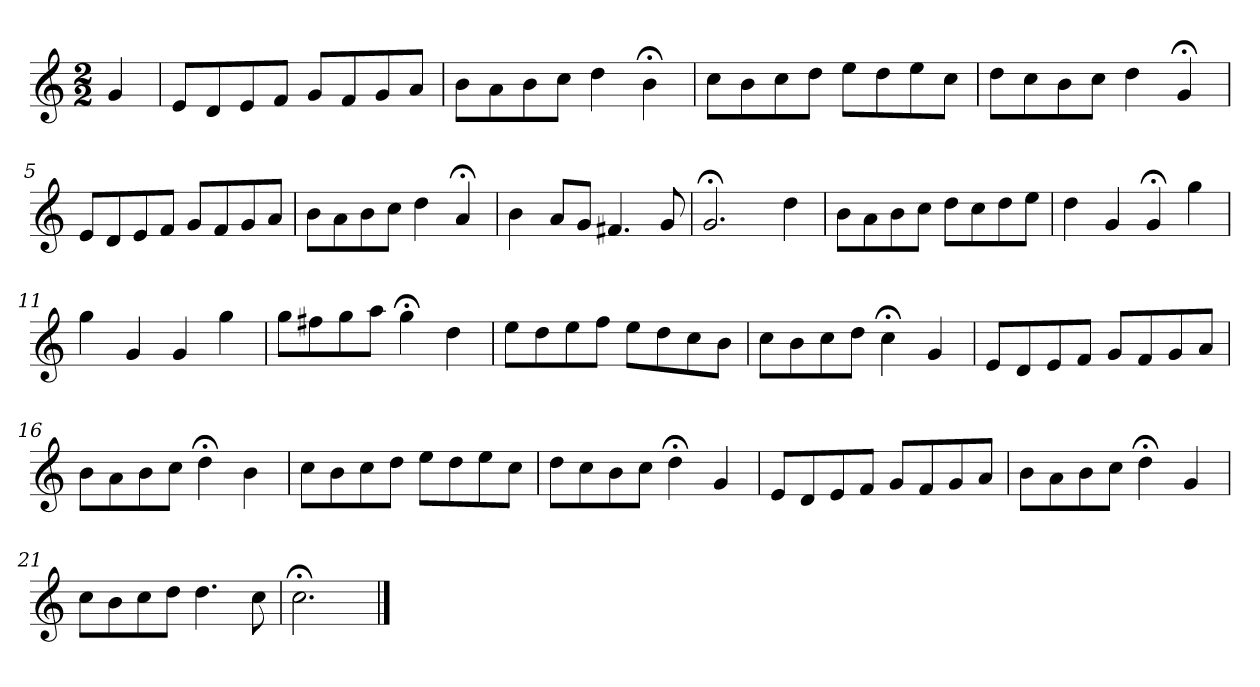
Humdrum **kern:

**kern
*part1
*staff1
*k[]
*C:
*M2/2
*MM120
=
4g
=1
8eL
8d
8e
8fJ
8gL
8f
8g
8aJ
=2
8bL
8a
8b
8ccJ
4dd
4b;<
=3
8ccL
8b
8cc
8ddJ
8eeL
8dd
8ee
8ccJ
=4
8ddL
8cc
8b
8ccJ
4dd
4g;<
=5
8eL
8d
8e
8fJ
8gL
8f
8g
8aJ
=6
8bL
8a
8b
8ccJ
4dd
4a;<
=7
4b
8aL
8gJ
4.f#X
8g
=8
2.g;<
4dd
=9
8bL
8a
8b
8ccJ
8ddL
8cc
8dd
8eeJ
=10
4dd
4g
4g;<
4gg
=11
4gg
4g
4g
4gg
=12
8ggL
8ff#X
8gg
8aaJ
4gg;<
4dd
=13
8eeL
8dd
8ee
8ffJ
8eeL
8dd
8cc
8bJ
=14
8ccL
8b
8cc
8ddJ
4cc;<
4g
=15
8eL
8d
8e
8fJ
8gL
8f
8g
8aJ
=16
8bL
8a
8b
8ccJ
4dd;<
4b
=17
8ccL
8b
8cc
8ddJ
8eeL
8dd
8ee
8ccJ
=18
8ddL
8cc
8b
8ccJ
4dd;<
4g
=19
8eL
8d
8e
8fJ
8gL
8f
8g
8aJ
=20
8bL
8a
8b
8ccJ
4dd;<
4g
=21
8ccL
8b
8cc
8ddJ
4.dd
8cc
=22
2.cc;<
==
*-
